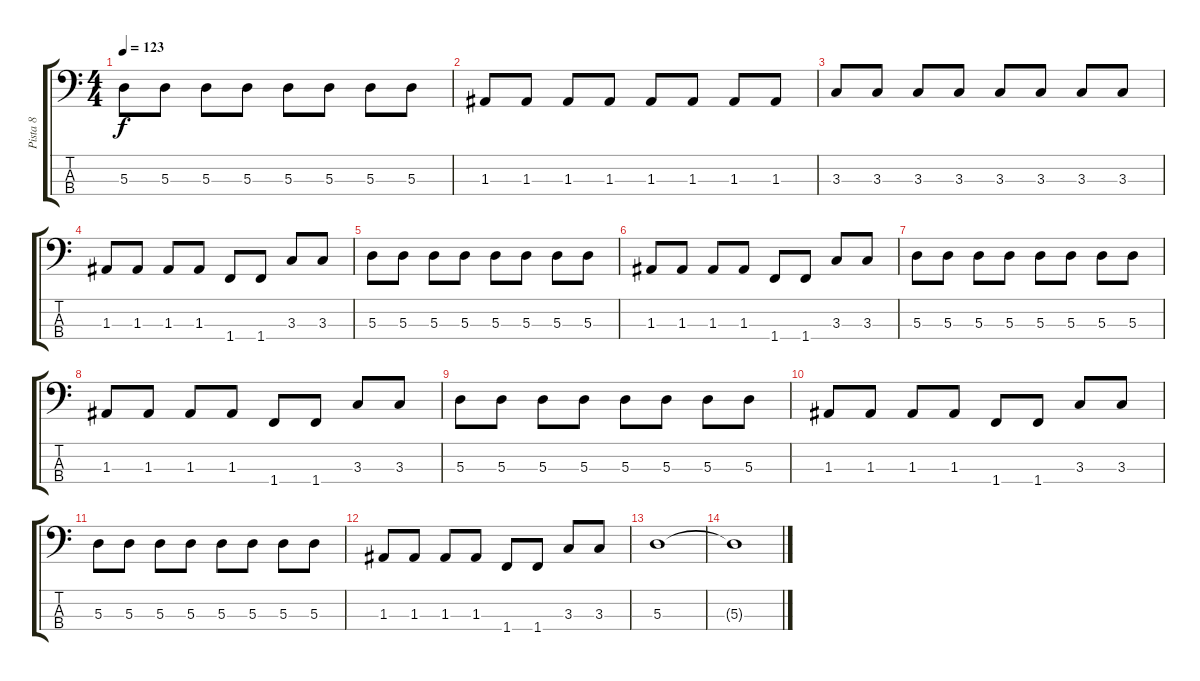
\track ("Pista 8" "Pista 8") {instrument electricbasspick}
\staff {score tabs}
\tuning (G2 D2 A1 E1) {hide}
\ts (4 4)
\tempo 123
\clef f4
\ks c
5.3.8{dy f} 5.3.8 5.3.8 5.3.8 5.3.8 5.3.8 5.3.8 5.3.8 |
1.3.8 1.3.8 1.3.8 1.3.8 1.3.8 1.3.8 1.3.8 1.3.8 |
3.3.8 3.3.8 3.3.8 3.3.8 3.3.8 3.3.8 3.3.8 3.3.8 |
1.3.8 1.3.8 1.3.8 1.3.8 1.4.8 1.4.8 3.3.8 3.3.8 |
5.3.8 5.3.8 5.3.8 5.3.8 5.3.8 5.3.8 5.3.8 5.3.8 |
1.3.8 1.3.8 1.3.8 1.3.8 1.4.8 1.4.8 3.3.8 3.3.8 |
5.3.8 5.3.8 5.3.8 5.3.8 5.3.8 5.3.8 5.3.8 5.3.8 |
1.3.8 1.3.8 1.3.8 1.3.8 1.4.8 1.4.8 3.3.8 3.3.8 |
5.3.8 5.3.8 5.3.8 5.3.8 5.3.8 5.3.8 5.3.8 5.3.8 |
1.3.8 1.3.8 1.3.8 1.3.8 1.4.8 1.4.8 3.3.8 3.3.8 |
5.3.8 5.3.8 5.3.8 5.3.8 5.3.8 5.3.8 5.3.8 5.3.8 |
1.3.8 1.3.8 1.3.8 1.3.8 1.4.8 1.4.8 3.3.8 3.3.8 |
5.3.1 |
5.3{t}.1
